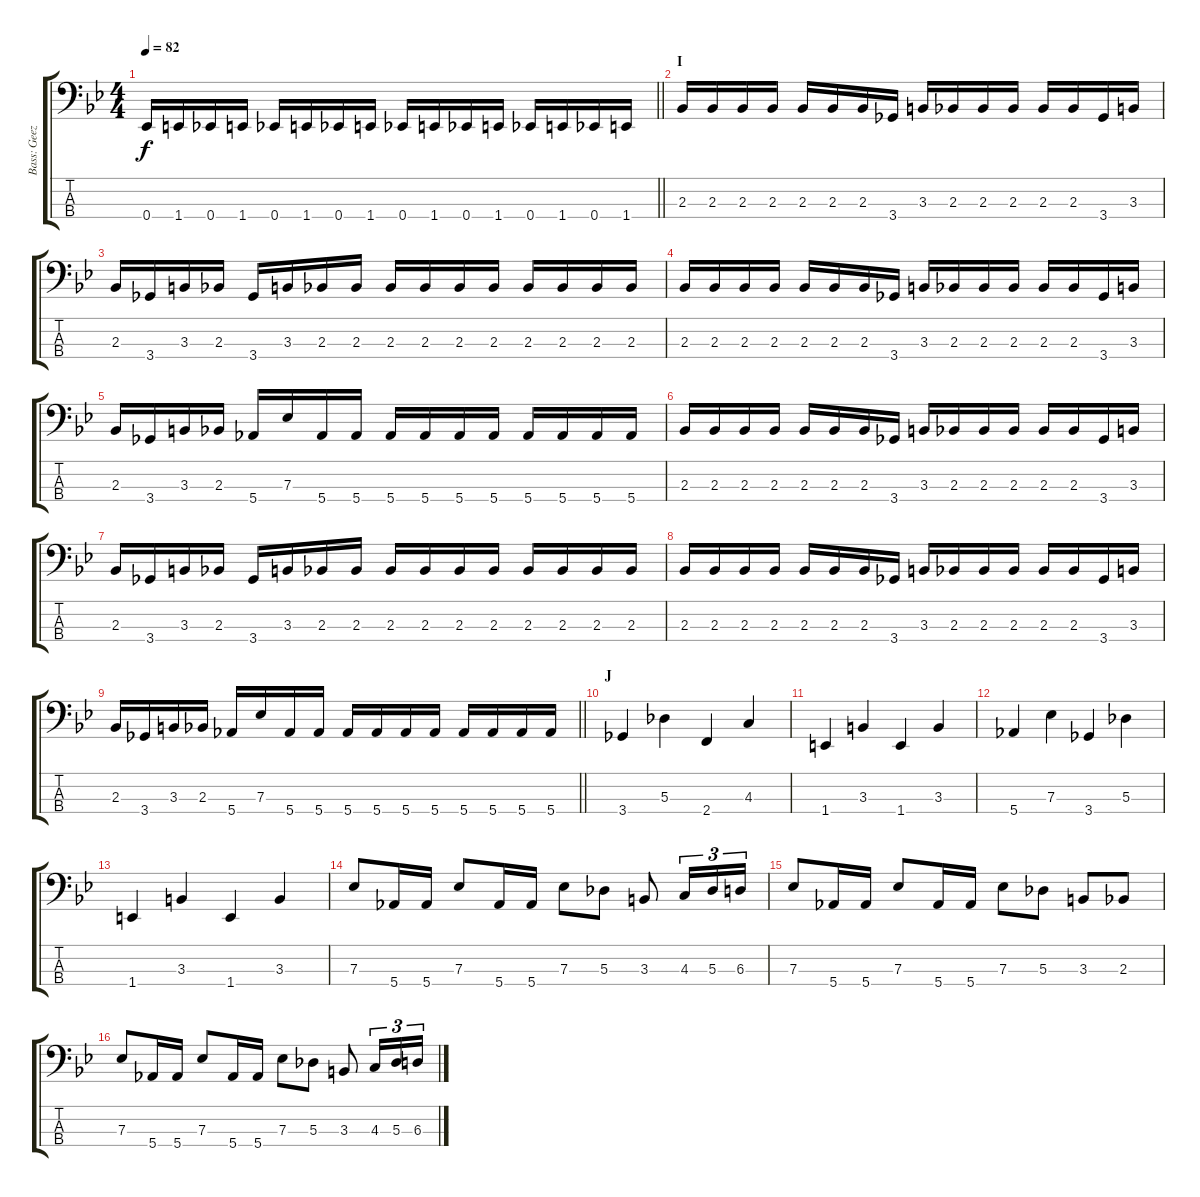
\track ("Bass: Geezer" "Bass: Geez") {instrument electricbassfinger}
\staff {score tabs}
\tuning (Gb2 Db2 Ab1 Eb1) {hide}
\ts (4 4)
\tempo 82
\clef f4
\barLineRight lightlight
\ks bb
0.4.16{dy f} 1.4.16 0.4.16 1.4.16 0.4.16 1.4.16 0.4.16 1.4.16 0.4.16 1.4.16 0.4.16 1.4.16 0.4.16 1.4.16 0.4.16 1.4.16 |
\section ("" "I")
2.3.16 2.3.16 2.3.16 2.3.16 2.3.16 2.3.16 2.3.16 3.4.16 3.3.16 2.3.16 2.3.16 2.3.16 2.3.16 2.3.16 3.4.16 3.3.16 |
2.3.16 3.4.16 3.3.16 2.3.16 3.4.16 3.3.16 2.3.16 2.3.16 2.3.16 2.3.16 2.3.16 2.3.16 2.3.16 2.3.16 2.3.16 2.3.16 |
2.3.16 2.3.16 2.3.16 2.3.16 2.3.16 2.3.16 2.3.16 3.4.16 3.3.16 2.3.16 2.3.16 2.3.16 2.3.16 2.3.16 3.4.16 3.3.16 |
2.3.16 3.4.16 3.3.16 2.3.16 5.4.16 7.3.16 5.4.16 5.4.16 5.4.16 5.4.16 5.4.16 5.4.16 5.4.16 5.4.16 5.4.16 5.4.16 |
2.3.16 2.3.16 2.3.16 2.3.16 2.3.16 2.3.16 2.3.16 3.4.16 3.3.16 2.3.16 2.3.16 2.3.16 2.3.16 2.3.16 3.4.16 3.3.16 |
2.3.16 3.4.16 3.3.16 2.3.16 3.4.16 3.3.16 2.3.16 2.3.16 2.3.16 2.3.16 2.3.16 2.3.16 2.3.16 2.3.16 2.3.16 2.3.16 |
2.3.16 2.3.16 2.3.16 2.3.16 2.3.16 2.3.16 2.3.16 3.4.16 3.3.16 2.3.16 2.3.16 2.3.16 2.3.16 2.3.16 3.4.16 3.3.16 |
\barLineRight lightlight
2.3.16 3.4.16 3.3.16 2.3.16 5.4.16 7.3.16 5.4.16 5.4.16 5.4.16 5.4.16 5.4.16 5.4.16 5.4.16 5.4.16 5.4.16 5.4.16 |
\section ("" "J")
3.4.4 5.3.4 2.4.4 4.3.4 |
1.4.4 3.3.4 1.4.4 3.3.4 |
5.4.4 7.3.4 3.4.4 5.3.4 |
1.4.4 3.3.4 1.4.4 3.3.4 |
7.3.8 5.4.16 5.4.16 7.3.8 5.4.16 5.4.16 7.3.8 5.3.8 3.3.8 4.3.16{tu (3 2)} 5.3.16{tu (3 2)} 6.3.16{tu (3 2)} |
7.3.8 5.4.16 5.4.16 7.3.8 5.4.16 5.4.16 7.3.8 5.3.8 3.3.8 2.3.8 |
7.3.8 5.4.16 5.4.16 7.3.8 5.4.16 5.4.16 7.3.8 5.3.8 3.3.8 4.3.16{tu (3 2)} 5.3.16{tu (3 2)} 6.3.16{tu (3 2)}
